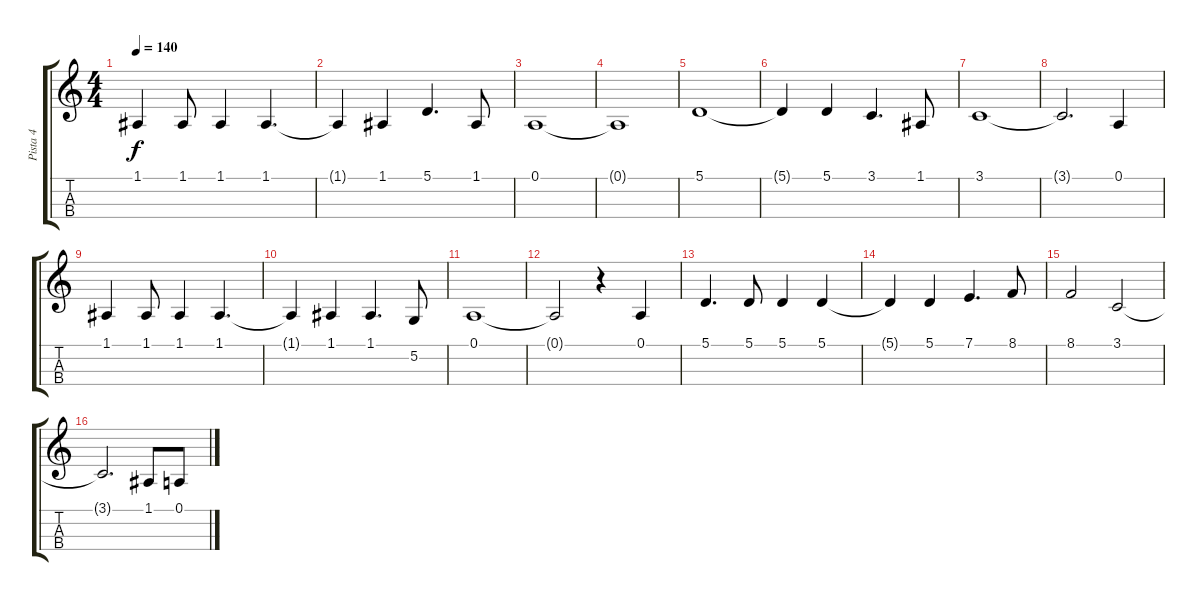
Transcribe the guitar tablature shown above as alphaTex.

\track ("Pista 4" "Pista 4") {instrument cello}
\staff {score tabs}
\tuning (A3 D3 G2 C2) {hide}
\ts (4 4)
\tempo 140
\clef g2
\ks c
1.1.4{dy f} 1.1.8 1.1.4 1.1.4{d} |
1.1{t}.4 1.1.4 5.1.4{d} 1.1.8 |
0.1.1 |
0.1{t}.1 |
5.1.1 |
5.1{t}.4 5.1.4 3.1.4{d} 1.1.8 |
3.1.1 |
3.1{t}.2{d} 0.1.4 |
1.1.4 1.1.8 1.1.4 1.1.4{d} |
1.1{t}.4 1.1.4 1.1.4{d} 5.2.8 |
0.1.1 |
0.1{t}.2 r.4 0.1.4 |
5.1.4{d} 5.1.8 5.1.4 5.1.4 |
5.1{t}.4 5.1.4 7.1.4{d} 8.1.8 |
8.1.2 3.1.2 |
3.1{t}.2{d} 1.1.8 0.1.8
